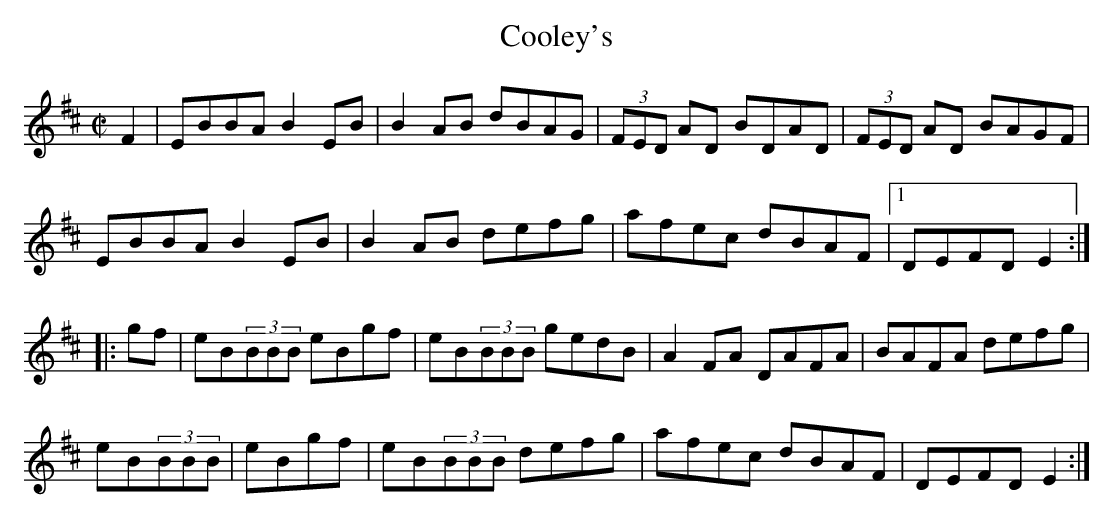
X:1
T:Cooley's
M:C|
L:1/8
K:Edor
F2|EBBA B2EB|B2AB dBAG|(3FED AD BDAD|(3FED AD BAGF|
EBBA B2EB|B2AB defg|afec dBAF|1 DEFD E2:|
|:gf|eB(3BBB eBgf|eB(3BBB gedB|A2FA DAFA|BAFA defg|
eB(3BBB| eBgf|eB(3BBB defg|afec dBAF|DEFD E2:|
